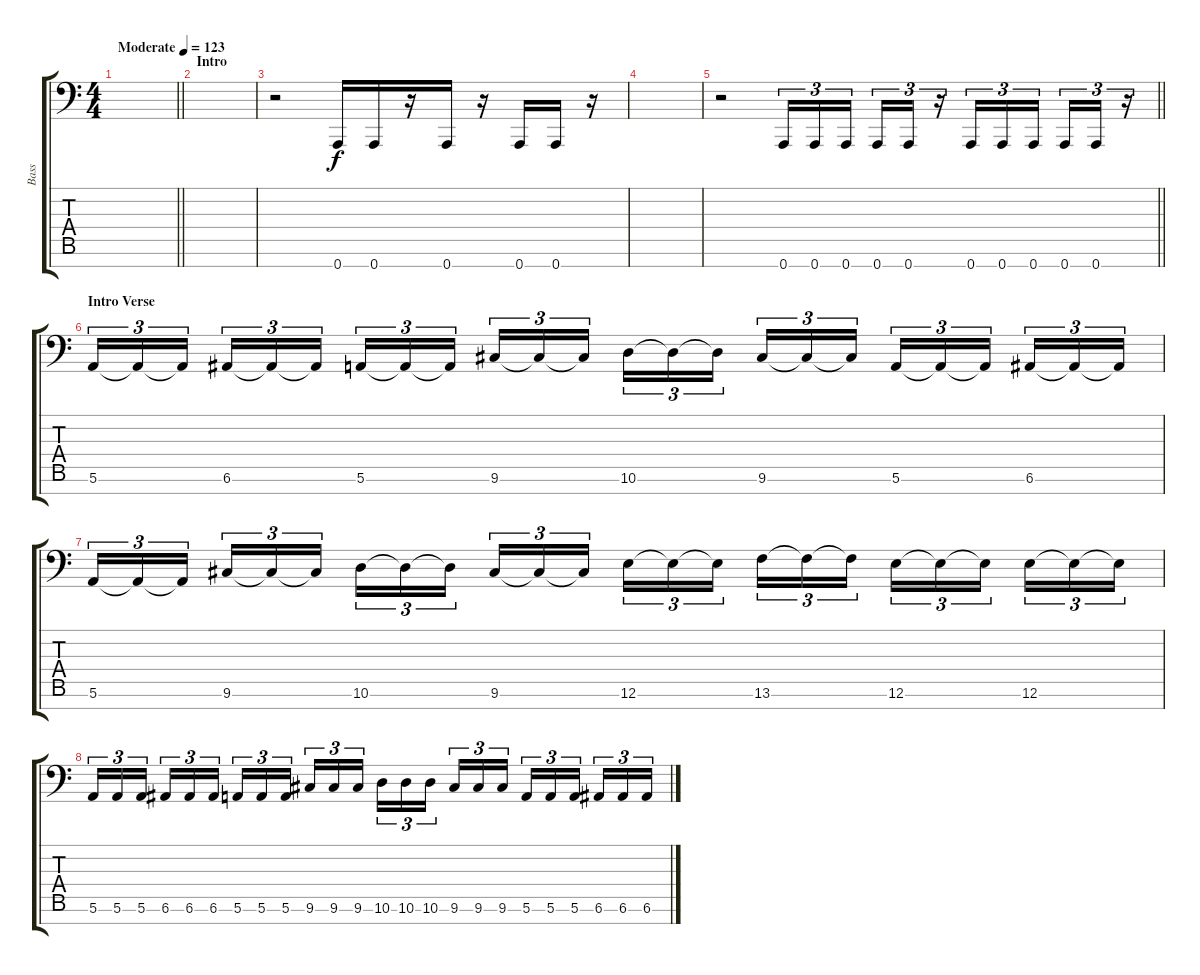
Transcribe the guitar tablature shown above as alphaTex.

\track ("Bass" "Bass") {instrument electricbasspick}
\staff {score tabs}
\tuning (E3 B2 G2 D2 A1 E1 A0) {hide}
\ts (4 4)
\tempo (123 "Moderate")
\clef f4
\barLineRight lightlight
\ks c
|
\section ("" "Intro")
|
r.2 0.7.16 0.7.16 r.16 0.7.16 r.16 0.7.16 0.7.16 r.16 |
|
\barLineRight lightlight
r.2 0.7.16{tu (3 2)} 0.7.16{tu (3 2)} 0.7.16{tu (3 2) beam splitsecondary} 0.7.16{tu (3 2)} 0.7.16{tu (3 2)} r.16{tu (3 2)} 0.7.16{tu (3 2)} 0.7.16{tu (3 2)} 0.7.16{tu (3 2) beam splitsecondary} 0.7.16{tu (3 2)} 0.7.16{tu (3 2)} r.16{tu (3 2)} |
\section ("" "Intro Verse")
5.6.16{tu (3 2)} 5.6{t}.16{tu (3 2)} 5.6{t}.16{tu (3 2) beam splitsecondary} 6.6.16{tu (3 2)} 6.6{t}.16{tu (3 2)} 6.6{t}.16{tu (3 2)} 5.6.16{tu (3 2)} 5.6{t}.16{tu (3 2)} 5.6{t}.16{tu (3 2) beam splitsecondary} 9.6.16{tu (3 2)} 9.6{t}.16{tu (3 2)} 9.6{t}.16{tu (3 2)} 10.6.16{tu (3 2)} 10.6{t}.16{tu (3 2)} 10.6{t}.16{tu (3 2) beam splitsecondary} 9.6.16{tu (3 2)} 9.6{t}.16{tu (3 2)} 9.6{t}.16{tu (3 2)} 5.6.16{tu (3 2)} 5.6{t}.16{tu (3 2)} 5.6{t}.16{tu (3 2) beam splitsecondary} 6.6.16{tu (3 2)} 6.6{t}.16{tu (3 2)} 6.6{t}.16{tu (3 2)} |
5.6.16{tu (3 2)} 5.6{t}.16{tu (3 2)} 5.6{t}.16{tu (3 2) beam splitsecondary} 9.6.16{tu (3 2)} 9.6{t}.16{tu (3 2)} 9.6{t}.16{tu (3 2)} 10.6.16{tu (3 2)} 10.6{t}.16{tu (3 2)} 10.6{t}.16{tu (3 2) beam splitsecondary} 9.6.16{tu (3 2)} 9.6{t}.16{tu (3 2)} 9.6{t}.16{tu (3 2)} 12.6.16{tu (3 2)} 12.6{t}.16{tu (3 2)} 12.6{t}.16{tu (3 2) beam splitsecondary} 13.6.16{tu (3 2)} 13.6{t}.16{tu (3 2)} 13.6{t}.16{tu (3 2)} 12.6.16{tu (3 2)} 12.6{t}.16{tu (3 2)} 12.6{t}.16{tu (3 2) beam splitsecondary} 12.6.16{tu (3 2)} 12.6{t}.16{tu (3 2)} 12.6{t}.16{tu (3 2)} |
5.6.16{tu (3 2)} 5.6.16{tu (3 2)} 5.6.16{tu (3 2) beam splitsecondary} 6.6.16{tu (3 2)} 6.6.16{tu (3 2)} 6.6.16{tu (3 2)} 5.6.16{tu (3 2)} 5.6.16{tu (3 2)} 5.6.16{tu (3 2) beam splitsecondary} 9.6.16{tu (3 2)} 9.6.16{tu (3 2)} 9.6.16{tu (3 2)} 10.6.16{tu (3 2)} 10.6.16{tu (3 2)} 10.6.16{tu (3 2) beam splitsecondary} 9.6.16{tu (3 2)} 9.6.16{tu (3 2)} 9.6.16{tu (3 2)} 5.6.16{tu (3 2)} 5.6.16{tu (3 2)} 5.6.16{tu (3 2) beam splitsecondary} 6.6.16{tu (3 2)} 6.6.16{tu (3 2)} 6.6.16{tu (3 2)}
